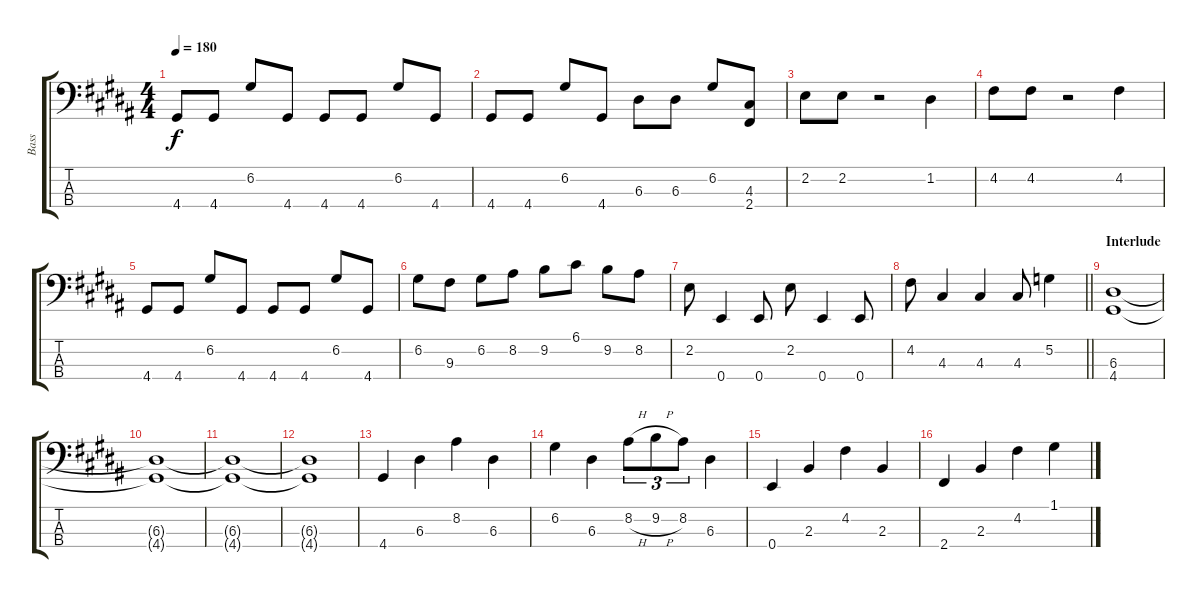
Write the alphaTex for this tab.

\track ("Bass" "Bass") {instrument electricbassfinger}
\staff {score tabs}
\tuning (G2 D2 A1 E1) {hide}
\ts (4 4)
\tempo 180
\clef f4
\ks g#minor
4.4.8{dy f} 4.4.8 6.2.8 4.4.8 4.4.8 4.4.8 6.2.8 4.4.8 |
4.4.8 4.4.8 6.2.8 4.4.8 6.3.8 6.3.8 6.2.8 (4.3 2.4).8 |
2.2.8 2.2.8 r.2 1.2.4 |
4.2.8 4.2.8 r.2 4.2.4 |
4.4.8 4.4.8 6.2.8 4.4.8 4.4.8 4.4.8 6.2.8 4.4.8 |
6.2.8 9.3.8 6.2.8 8.2.8 9.2.8 6.1.8 9.2.8 8.2.8 |
2.2.8 0.4.4 0.4.8 2.2.8 0.4.4 0.4.8 |
\barLineRight lightlight
4.2.8 4.3.4 4.3.4 4.3.8 5.2.4 |
\section ("" "Interlude")
(6.3 4.4).1 |
(6.3{t} 4.4{t}).1 |
(6.3{t} 4.4{t}).1 |
(6.3{t} 4.4{t}).1 |
4.4.4 6.3.4 8.2.4 6.3.4 |
6.2.4 6.3.4 8.2{h}.8{tu (3 2)} 9.2{h}.8{tu (3 2)} 8.2.8{tu (3 2)} 6.3.4 |
0.4.4 2.3.4 4.2.4 2.3.4 |
2.4.4 2.3.4 4.2.4 1.1.4
